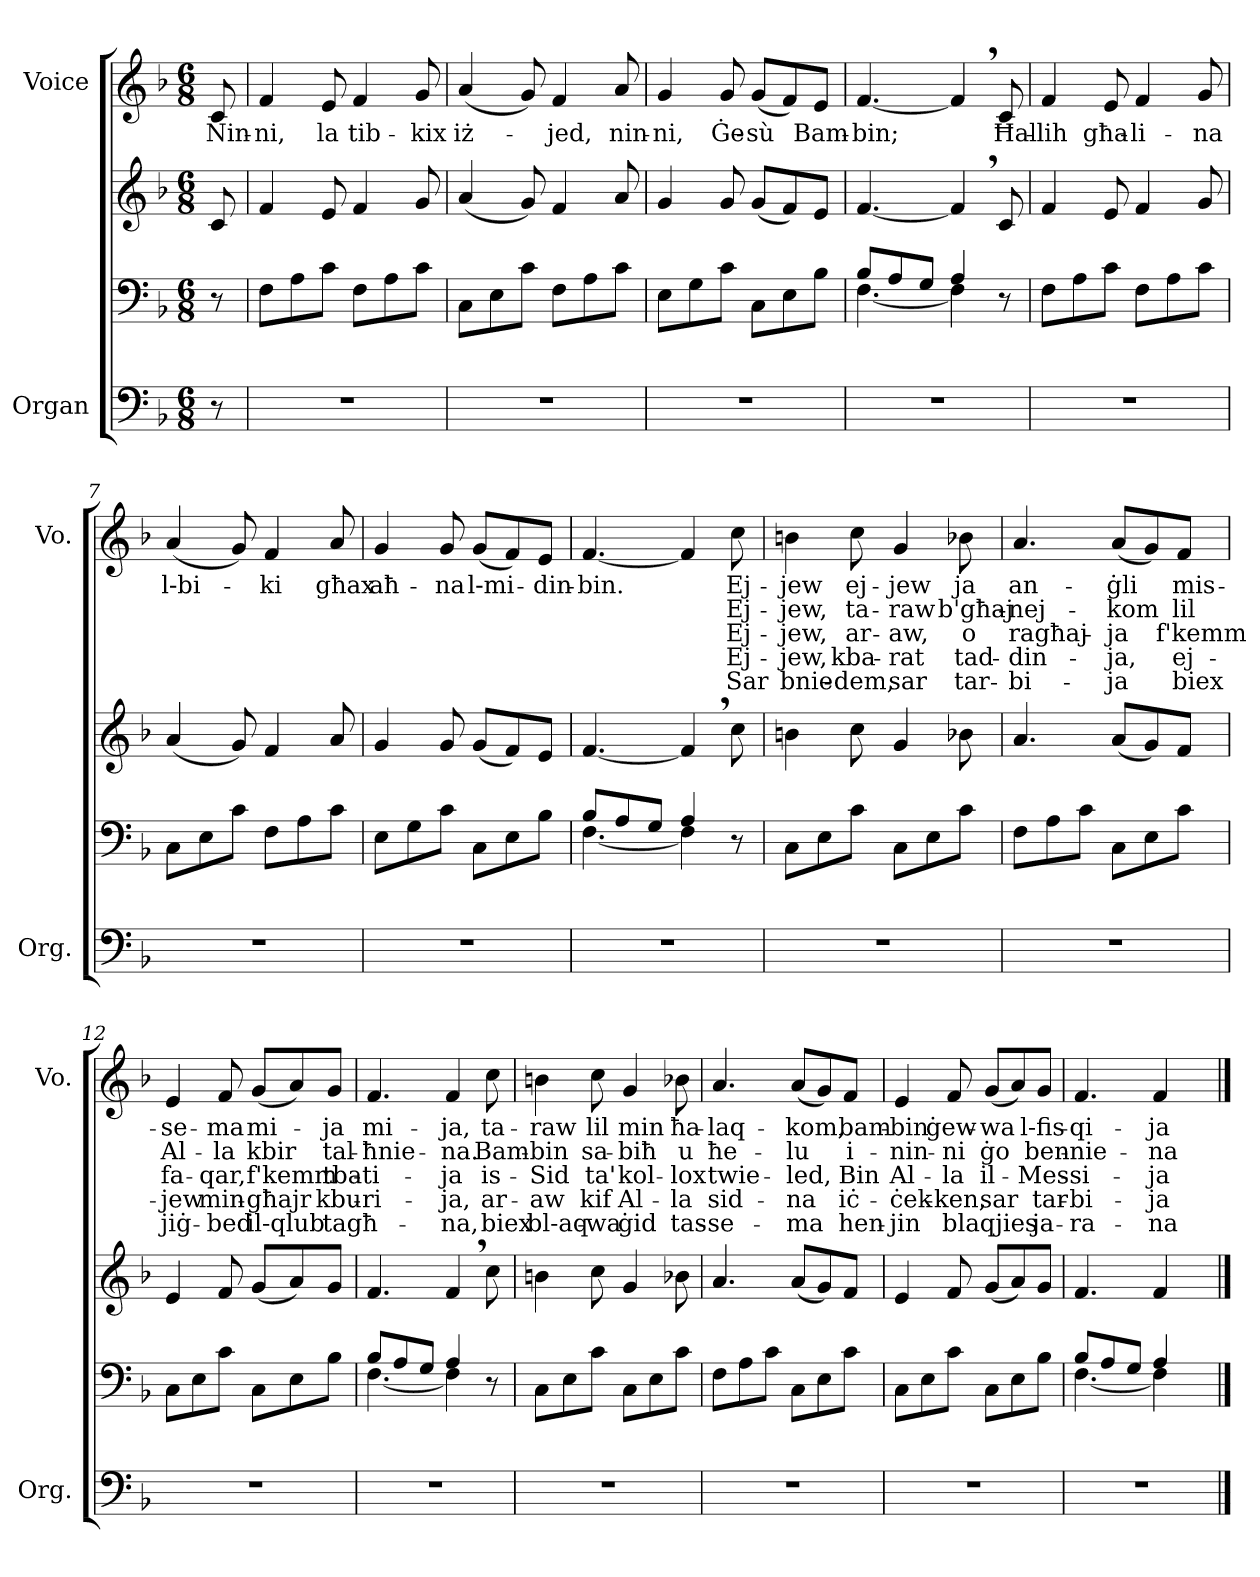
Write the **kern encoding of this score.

**kern	**kern	**kern	**kern	**text	**text	**text	**text	**text
*part2	*part2	*part2	*part1	*part1	*part1	*part1	*part1	*part1
*staff4	*staff3	*staff2	*staff1	*staff1	*staff1	*staff1	*staff1	*staff1
*I"Organ	*	*	*I"Voice	*	*	*	*	*
*I'Org.	*	*	*I'Vo.	*	*	*	*	*
*stria5	*	*	*	*	*	*	*	*
*clefF4	*clefF4	*clefG2	*clefG2	*	*	*	*	*
*k[b-]	*k[b-]	*k[b-]	*k[b-]	*	*	*	*	*
*M6/8	*M6/8	*M6/8	*M6/8	*	*	*	*	*
=1	=1	=1	=1	=1	=1	=1	=1	=1
8r	8r	8c/	8c/	Nin-	.	.	.	.
=2	=2	=2	=2	=2	=2	=2	=2	=2
2.r	8F\L	4f/	4f/	-ni,	.	.	.	.
.	8A\	.	.	.	.	.	.	.
.	8c\J	8e/	8e/	la	.	.	.	.
.	8F\L	4f/	4f/	tib-	.	.	.	.
.	8A\	.	.	.	.	.	.	.
.	8c\J	8g/	8g/	-kix	.	.	.	.
=3	=3	=3	=3	=3	=3	=3	=3	=3
2.r	8C\L	(4a/	(4a/	iż-	.	.	.	.
.	8E\	.	.	.	.	.	.	.
.	8c\J	8g/)	8g/)	.	.	.	.	.
.	8F\L	4f/	4f/	-jed,	.	.	.	.
.	8A\	.	.	.	.	.	.	.
.	8c\J	8a/	8a/	nin-	.	.	.	.
=4	=4	=4	=4	=4	=4	=4	=4	=4
2.r	8E\L	4g/	4g/	-ni,	.	.	.	.
.	8G\	.	.	.	.	.	.	.
.	8c\J	8g/	8g/	Ġe-	.	.	.	.
.	8C\L	(8g/L	(8g/L	-sù	.	.	.	.
.	8E\	8f/)	8f/)	.	.	.	.	.
.	8B-\J	8e/J	8e/J	Bam-	.	.	.	.
=5	=5	=5	=5	=5	=5	=5	=5	=5
*	*^	*	*	*	*	*	*	*
2.r	8B-/L	[4.F\	[4.f/	[4.f/	-bin;	.	.	.	.
.	8A/	.	.	.	.	.	.	.	.
.	8G/J	.	.	.	.	.	.	.	.
.	4A/	4F\]	4f,/]	4f,/]	.	.	.	.	.
.	8r	8ryy	8c/	8c/	Ħal-	.	.	.	.
*	*v	*v	*	*	*	*	*	*	*
=6	=6	=6	=6	=6	=6	=6	=6	=6
2.r	8F\L	4f/	4f/	-lih	.	.	.	.
.	8A\	.	.	.	.	.	.	.
.	8c\J	8e/	8e/	għa-	.	.	.	.
.	8F\L	4f/	4f/	-li-	.	.	.	.
.	8A\	.	.	.	.	.	.	.
.	8c\J	8g/	8g/	-na	.	.	.	.
=7	=7	=7	=7	=7	=7	=7	=7	=7
2.r	8C\L	(4a/	(4a/	l-bi-	.	.	.	.
.	8E\	.	.	.	.	.	.	.
.	8c\J	8g/)	8g/)	.	.	.	.	.
.	8F\L	4f/	4f/	-ki	.	.	.	.
.	8A\	.	.	.	.	.	.	.
.	8c\J	8a/	8a/	għax	.	.	.	.
=8	=8	=8	=8	=8	=8	=8	=8	=8
2.r	8E\L	4g/	4g/	aħ-	.	.	.	.
.	8G\	.	.	.	.	.	.	.
.	8c\J	8g/	8g/	-na	.	.	.	.
.	8C\L	(8g/L	(8g/L	l-mi-	.	.	.	.
.	8E\	8f/)	8f/)	.	.	.	.	.
.	8B-\J	8e/J	8e/J	-din-	.	.	.	.
=9	=9	=9	=9	=9	=9	=9	=9	=9
*	*^	*	*	*	*	*	*	*
2.r	8B-/L	[4.F\	[4.f/	[4.f/	-bin.	.	.	.	.
.	8A/	.	.	.	.	.	.	.	.
.	8G/J	.	.	.	.	.	.	.	.
.	4A/	4F\]	4f,/]	4f/]	.	.	.	.	.
.	8r	8ryy	8cc\	8cc\	Ej-	Ej-	Ej-	Ej-	Sar
*	*v	*v	*	*	*	*	*	*	*
=10	=10	=10	=10	=10	=10	=10	=10	=10
2.r	8C\L	4bn\	4bn\	-jew	-jew,	-jew,	-jew,	bnie-
.	8E\	.	.	.	.	.	.	.
.	8c\J	8cc\	8cc\	ej-	ta-	ar-	kba-	-dem,
.	8C\L	4g/	4g/	-jew	-raw	-aw,	-rat	sar
.	8E\	.	.	.	.	.	.	.
.	8c\J	8b-X\	8b-X\	ja	b'għaj-	o	tad-	tar-
=11	=11	=11	=11	=11	=11	=11	=11	=11
2.r	8F\L	4.a/	4.a/	an-	-nej-	ragħaj-	-din-	-bi-
.	8A\	.	.	.	.	.	.	.
.	8c\J	.	.	.	.	.	.	.
.	8C\L	(8a/L	(8a/L	-ġli	-kom	-ja	-ja,	-ja
.	8E\	8g/)	8g/)	.	.	.	.	.
.	8c\J	8f/J	8f/J	mis-	lil	f'kemm	ej-	biex
=12	=12	=12	=12	=12	=12	=12	=12	=12
2.r	8C\L	4e/	4e/	-se-	Al-	fa-	-jew	jiġ-
.	8E\	.	.	.	.	.	.	.
.	8c\J	8f/	8f/	-ma	-la	-qar,	min-	-bed
.	8C\L	(8g/L	(8g/L	mi-	kbir	f'kemm	-għajr	il-qlub
.	8E\	8a/)	8a/)	.	.	.	.	.
.	8B-\J	8g/J	8g/J	-ja	tal-	tba-	kbu-	tagħ-
=13	=13	=13	=13	=13	=13	=13	=13	=13
*	*^	*	*	*	*	*	*	*
2.r	8B-/L	[4.F\	4.f/	4.f/	mi-	-ħnie-	-ti-	-ri-	.
.	8A/	.	.	.	.	.	.	.	.
.	8G/J	.	.	.	.	.	.	.	.
.	4A/	4F\]	4f,/	4f/	-ja,	-na.	-ja	-ja,	-na,
.	8r	8ryy	8cc\	8cc\	ta-	Bam-	is-	ar-	biex
*	*v	*v	*	*	*	*	*	*	*
=14	=14	=14	=14	=14	=14	=14	=14	=14
2.r	8C\L	4bn\	4bn\	-raw	-bin	-Sid	-aw	bl-aq-
.	8E\	.	.	.	.	.	.	.
.	8c\J	8cc\	8cc\	lil	sa-	ta'	kif	-wa
.	8C\L	4g/	4g/	min	-biħ	kol-	Al-	ġid
.	8E\	.	.	.	.	.	.	.
.	8c\J	8b-X\	8b-X\	ħa-	u	-lox	-la	tas-
=15	=15	=15	=15	=15	=15	=15	=15	=15
2.r	8F\L	4.a/	4.a/	-laq-	ħe-	twie-	sid-	-se-
.	8A\	.	.	.	.	.	.	.
.	8c\J	.	.	.	.	.	.	.
.	8C\L	(8a/L	(8a/L	-kom,	-lu	-led,	-na	-ma
.	8E\	8g/)	8g/)	.	.	.	.	.
.	8c\J	8f/J	8f/J	bam-	i-	Bin	iċ-	hen-
=16	=16	=16	=16	=16	=16	=16	=16	=16
2.r	8C\L	4e/	4e/	-bin	-nin-	Al-	-ċek-	-jin
.	8E\	.	.	.	.	.	.	.
.	8c\J	8f/	8f/	ġew-	-ni	-la	-ken,	bla
.	8C\L	(8g/L	(8g/L	-wa	ġo	il-	sar	qjies
.	8E\	8a/)	8a/)	.	.	.	.	.
.	8B-\J	8g/J	8g/J	l-fis-	ben-	-Mes-	tar-	ja-
=17	=17	=17	=17	=17	=17	=17	=17	=17
*	*^	*	*	*	*	*	*	*
2.r	8B-/L	[4.F\	4.f/	4.f/	-qi-	-nie-	-si-	-bi-	-ra-
.	8A/	.	.	.	.	.	.	.	.
.	8G/J	.	.	.	.	.	.	.	.
.	4A/	4F\]	4f/	4f/	-ja	-na	-ja	-ja	-na
.	8ryy	8ryy	8ryy	8ryy	.	.	.	.	.
*	*v	*v	*	*	*	*	*	*	*
==	==	==	==	==	==	==	==	==
*-	*-	*-	*-	*-	*-	*-	*-	*-
